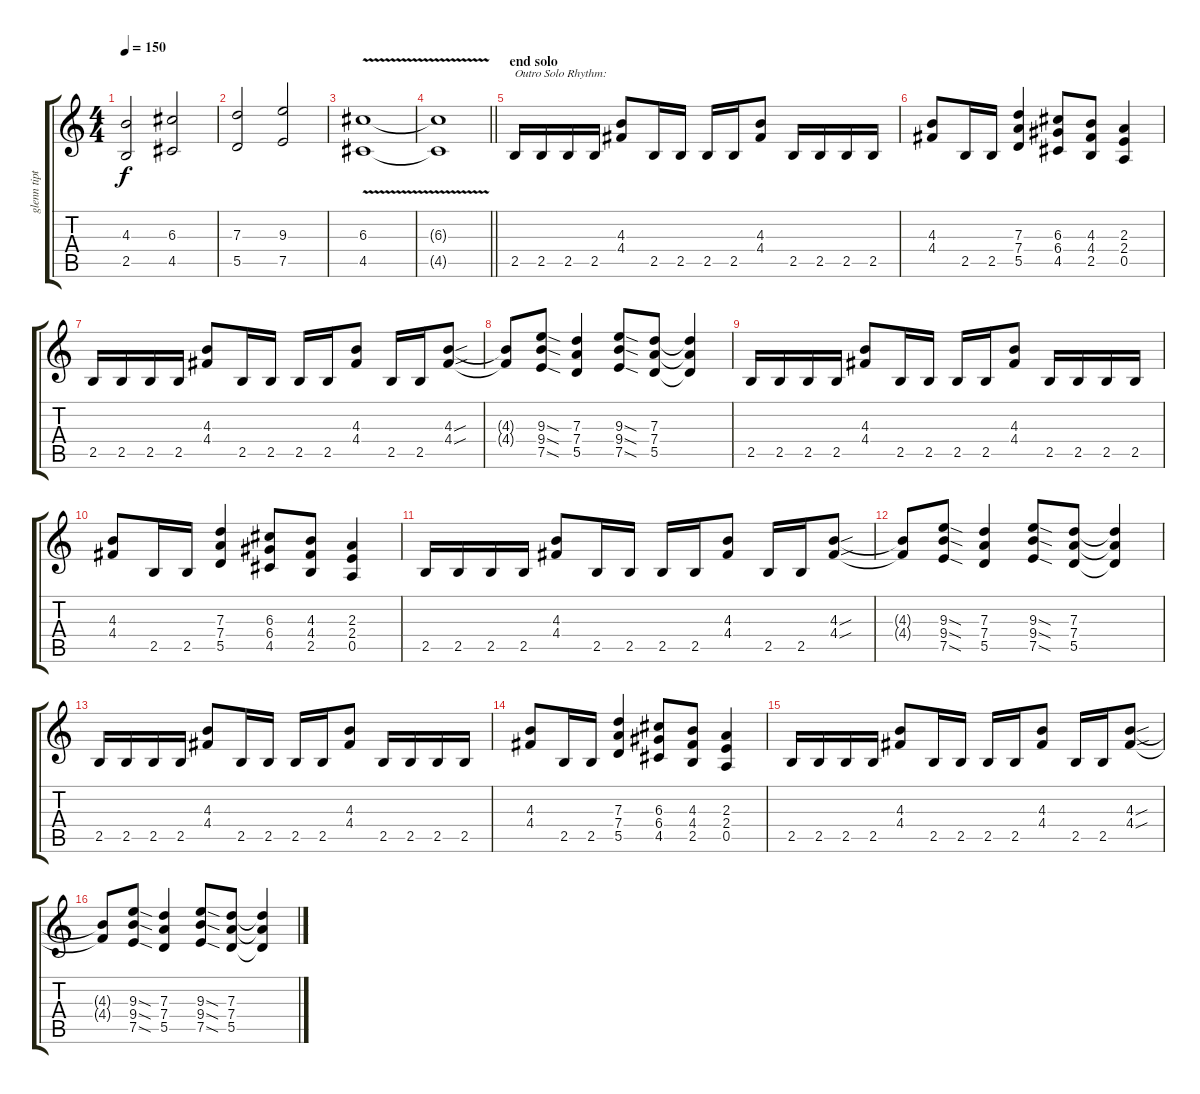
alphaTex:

\track ("glenn tipton" "glenn tipt") {instrument distortionguitar}
\staff {score tabs}
\tuning (E4 B3 G3 D3 A2 E2) {hide}
\ts (4 4)
\tempo 150
\clef g2
\ks c
(4.3 2.5).2{dy f} (6.3 4.5).2 |
(7.3 5.5).2 (9.3 7.5).2 |
(6.3{v} 4.5{v}).1 |
\barLineRight lightlight
(6.3{t} 4.5{t}).1 |
\section ("" "end solo")
2.5.16{txt "Outro Solo Rhythm:"} 2.5.16 2.5.16 2.5.16 (4.3 4.4).8 2.5.16 2.5.16 2.5.16 2.5.16 (4.3 4.4).8 2.5.16 2.5.16 2.5.16 2.5.16 |
(4.3 4.4).8 2.5.16 2.5.16 (7.3 7.4 5.5).4 (6.3 6.4 4.5).8 (4.3 4.4 2.5).8 (2.3 2.4 0.5).4 |
2.5.16 2.5.16 2.5.16 2.5.16 (4.3 4.4).8 2.5.16 2.5.16 2.5.16 2.5.16 (4.3 4.4).8 2.5.16 2.5.16 (4.3{sou} 4.4{sou}).8 |
(4.3{t} 4.4{t}).8 (9.3{sod} 9.4{sod} 7.5{sod}).8 (7.3 7.4 5.5).4 (9.3{sod} 9.4{sod} 7.5{sod}).8 (7.3 7.4 5.5).8 (7.3{t} 7.4{t} 5.5{t}).4 |
2.5.16 2.5.16 2.5.16 2.5.16 (4.3 4.4).8 2.5.16 2.5.16 2.5.16 2.5.16 (4.3 4.4).8 2.5.16 2.5.16 2.5.16 2.5.16 |
(4.3 4.4).8 2.5.16 2.5.16 (7.3 7.4 5.5).4 (6.3 6.4 4.5).8 (4.3 4.4 2.5).8 (2.3 2.4 0.5).4 |
2.5.16 2.5.16 2.5.16 2.5.16 (4.3 4.4).8 2.5.16 2.5.16 2.5.16 2.5.16 (4.3 4.4).8 2.5.16 2.5.16 (4.3{sou} 4.4{sou}).8 |
(4.3{t} 4.4{t}).8 (9.3{sod} 9.4{sod} 7.5{sod}).8 (7.3 7.4 5.5).4 (9.3{sod} 9.4{sod} 7.5{sod}).8 (7.3 7.4 5.5).8 (7.3{t} 7.4{t} 5.5{t}).4 |
2.5.16 2.5.16 2.5.16 2.5.16 (4.3 4.4).8 2.5.16 2.5.16 2.5.16 2.5.16 (4.3 4.4).8 2.5.16 2.5.16 2.5.16 2.5.16 |
(4.3 4.4).8 2.5.16 2.5.16 (7.3 7.4 5.5).4 (6.3 6.4 4.5).8 (4.3 4.4 2.5).8 (2.3 2.4 0.5).4 |
2.5.16 2.5.16 2.5.16 2.5.16 (4.3 4.4).8 2.5.16 2.5.16 2.5.16 2.5.16 (4.3 4.4).8 2.5.16 2.5.16 (4.3{sou} 4.4{sou}).8 |
(4.3{t} 4.4{t}).8 (9.3{sod} 9.4{sod} 7.5{sod}).8 (7.3 7.4 5.5).4 (9.3{sod} 9.4{sod} 7.5{sod}).8 (7.3 7.4 5.5).8 (7.3{t} 7.4{t} 5.5{t}).4
